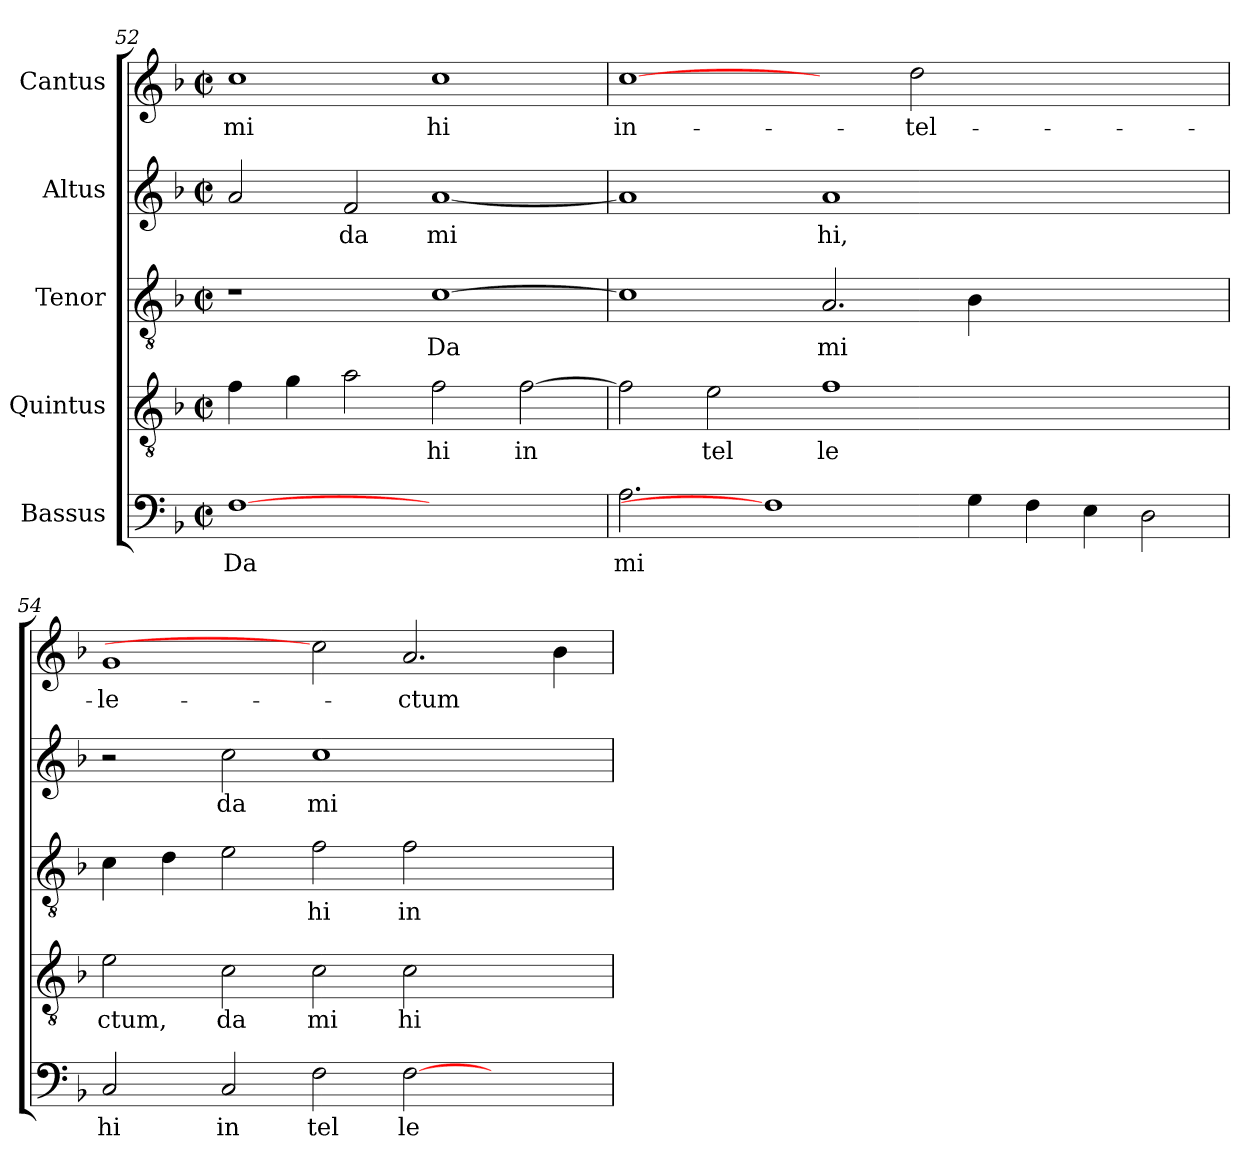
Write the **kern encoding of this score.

**kern	**text	**kern	**text	**kern	**text	**kern	**text	**kern	**text
*part5	*part5	*part4	*part4	*part3	*part3	*part2	*part2	*part1	*part1
*staff5	*staff5	*staff4	*staff4	*staff3	*staff3	*staff2	*staff2	*staff1	*staff1
*I"Bassus	*	*I"Quintus	*	*I"Tenor	*	*I"Altus	*	*I"Cantus	*
*clefF4	*	*clefGv2	*	*clefGv2	*	*clefG2	*	*clefG2	*
*k[b-]	*	*k[b-]	*	*k[b-]	*	*k[b-]	*	*k[b-]	*
*F:	*	*F:	*	*F:	*	*F:	*	*F:	*
*M2/2	*	*M2/2	*	*M2/2	*	*M2/2	*	*M2/2	*
*met(c|)	*	*met(c|)	*	*met(c|)	*	*met(c|)	*	*met(c|)	*
=52	=52	=52	=52	=52	=52	=52	=52	=52	=52
!	!LO:LY:b:cj	!	!LO:LY:b:cj	!	!	!	!LO:LY:b:cj	!	!LO:LY:b:cj
[1F	Da	4f\	--	1r	.	2a/	.	1cc	mi
!	!	!	!LO:LY:b:cj	!	!	!	!	!	!
.	.	4g\	--	.	.	.	.	.	.
!	!	!	!LO:LY:b:cj	!	!	!	!LO:LY:b:cj	!	!
.	.	2a\	--	.	.	2f/	da	.	.
!	!	!	!LO:LY:b:cj	!	!LO:LY:b:cj	!	!LO:LY:b:cj	!	!LO:LY:b:cj
1ryy	.	2f\	-hi	[>1c	Da	[>1a	mi	1cc	hi
!	!	!	!LO:LY:b:cj	!	!	!	!	!	!
.	.	[>2f\	in-	.	.	.	.	.	.
!!LO:PB:g=z
=53	=53	=53	=53	=53	=53	=53	=53	=53	=53
!	!LO:LY:b:cj	!	!LO:LY:b:cj	!	!LO:LY:b:cj	!	!LO:LY:b:cj	!	!LO:LY:b:cj
2.A\	mi	2f\]	--	1c]	.	1a]	.	[1cc	in-
!	!	!	!LO:LY:b:cj	!	!	!	!	!	!
.	.	2e\	-tel	.	.	.	.	.	.
1F]	.	.	.	.	.	.	.	.	.
!	!	!	!LO:LY:b:cj	!	!LO:LY:b:cj	!	!LO:LY:b:cj	!	!
.	.	1f	le	2.A/	mi-	1a	hi,	2ryy	.
!	!	!	!	!	!	!	!	!	!LO:LY:b:cj
.	.	.	.	.	.	.	.	2dd\	-tel-
!	!LO:LY:b:cj	!	!	!	!LO:LY:b:cj	!	!	!	!
4G\	.	.	.	4B-\	--	.	.	.	.
!	!LO:LY:b:cj	!	!	!	!	!	!	!	!
4F\	.	1ryy	.	1ryy	.	1ryy	.	1ryy	.
!	!LO:LY:b:cj	!	!	!	!	!	!	!	!
4E\	.	.	.	.	.	.	.	.	.
!	!LO:LY:b:cj	!	!	!	!	!	!	!	!
2D\	.	.	.	.	.	.	.	.	.
=54	=54	=54	=54	=54	=54	=54	=54	=54	=54
!	!LO:LY:b:cj	!	!LO:LY:b:cj	!	!LO:LY:b:cj	!	!	!	!LO:LY:b:cj
2C/	hi	2e\	ctum,	4c\	--	2r	.	1g	-le-
!	!	!	!	!	!LO:LY:b:cj	!	!	!	!
.	.	.	.	4d\	--	.	.	.	.
!	!LO:LY:b:cj	!	!LO:LY:b:cj	!	!LO:LY:b:cj	!	!LO:LY:b:cj	!	!
2C/	in	2c\	da	2e\	--	2cc\	da	.	.
!	!LO:LY:b:cj	!	!LO:LY:b:cj	!	!LO:LY:b:cj	!	!LO:LY:b:cj	!	!
2F\	tel	2c\	mi	2f\	-hi	1cc	mi	2cc]	.
!	!LO:LY:b:cj	!	!LO:LY:b:cj	!	!LO:LY:b:cj	!	!	!	!LO:LY:b:cj
[>2F\	le	2c\	hi	2f\	in-	.	.	2.a/	-ctum
2ryy	.	2ryy	.	2ryy	.	2ryy	.	.	.
!	!	!	!	!	!	!	!	!	!LO:LY:b:cj
.	.	.	.	.	.	.	.	4b-\	.
=	=	=	=	=	=	=	=	=	=
*-	*-	*-	*-	*-	*-	*-	*-	*-	*-
